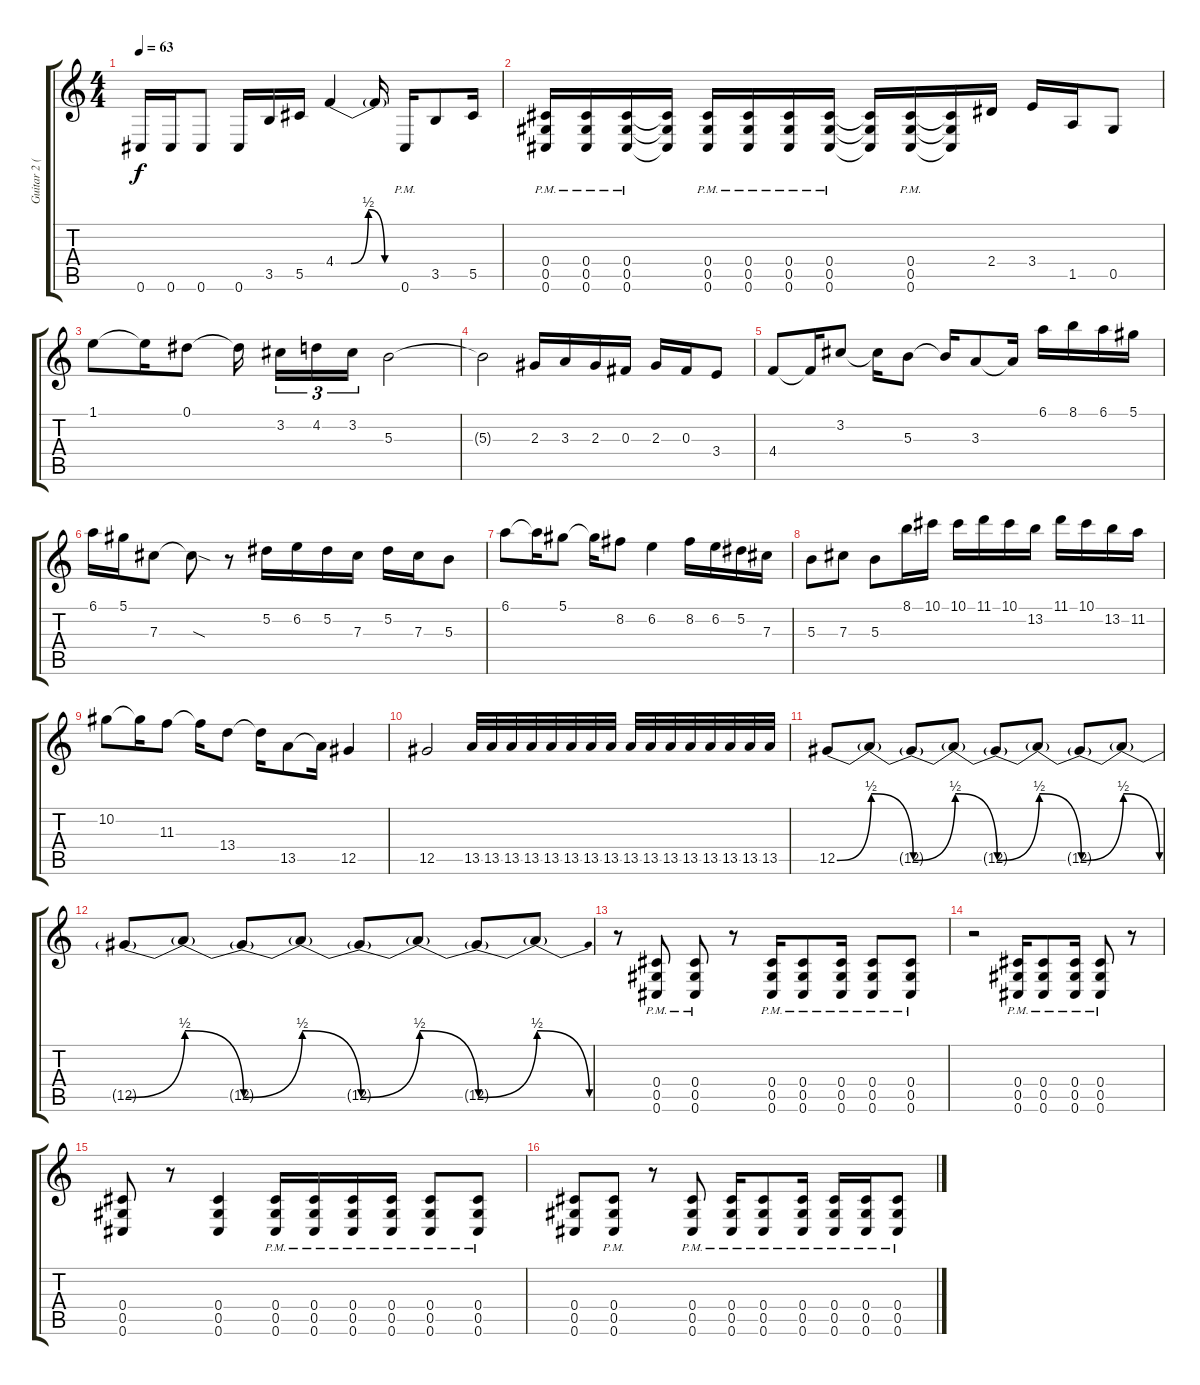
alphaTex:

\track ("Guitar 2 (Drop C#)" "Guitar 2 (") {instrument distortionguitar}
\staff {score tabs}
\tuning (Eb4 Bb3 Gb3 Db3 Ab2 Db2) {hide}
\ts (4 4)
\tempo 63
\clef g2
\ks c
0.6.16{dy f} 0.6.16 0.6.8 0.6.16 3.5.16 5.5.16 4.4{be (custom 0 0 14 0 30 2 45 0 60 0)}.4 4.4{t}.16 0.6{pm}.16 3.5.8 5.5.16 |
(0.4{pm} 0.5{pm} 0.6{pm}).16 (0.4{pm} 0.5{pm} 0.6{pm}).16 (0.4{pm} 0.5{pm} 0.6{pm}).16 (0.4{t} 0.5{t} 0.6{t}).16 (0.4{pm} 0.5{pm} 0.6{pm}).16 (0.4{pm} 0.5{pm} 0.6{pm}).16 (0.4{pm} 0.5{pm} 0.6{pm}).16 (0.4{pm} 0.5{pm} 0.6{pm}).16 (0.4{t} 0.5{t} 0.6{t}).16 (0.4{pm} 0.5{pm} 0.6{pm}).16 (0.4{t} 0.5{t} 0.6{t}).16 2.4.16 3.4.16 1.5.16 0.5.8 |
1.1.8 1.1{t}.16 0.1.8 0.1{t}.16{beam splitsecondary} 3.2.16{tu (3 2)} 4.2.16{tu (3 2)} 3.2.16{tu (3 2)} 5.3.2 |
5.3{t}.2 2.3.16 3.3.16 2.3.16 0.3.16 2.3.16 0.3.16 3.4.8 |
4.4.8 4.4{t}.16 3.2.8 3.2{t}.16 5.3.8 5.3{t}.16 3.3.8 3.3{t}.16 6.1.16 8.1.16 6.1.16 5.1.16 |
6.1.16 5.1.16 7.3.8 7.3{sod t}.8 r.8 5.2.16 6.2.16 5.2.16 7.3.16 5.2.16 7.3.16 5.3.8 |
6.1.8 6.1{t}.16 5.1.8 5.1{t}.16 8.2.8 6.2.4 8.2.16 6.2.16 5.2.16 7.3.16 |
5.3.8 7.3.8 5.3.8 8.1.16 10.1.16 10.1.16 11.1.16 10.1.16 13.2.16 11.1.16 10.1.16 13.2.16 11.2.16 |
10.2.8 10.2{t}.16 11.3.8 11.3{t}.16 13.4.8 13.4{t}.16 13.5.8 13.5{t}.16 12.5.4 |
12.5.2 13.5.32 13.5.32 13.5.32 13.5.32 13.5.32 13.5.32 13.5.32 13.5.32 13.5.32 13.5.32 13.5.32 13.5.32 13.5.32 13.5.32 13.5.32 13.5.32 |
12.5{be (bend 0 0 60 2)}.8 12.5{be (release 0 2 60 0) t}.8 12.5{be (bend 0 0 60 2) t}.8 12.5{be (release 0 2 60 0) t}.8 12.5{be (bend 0 0 60 2) t}.8 12.5{be (release 0 2 60 0) t}.8 12.5{be (bend 0 0 60 2) t}.8 12.5{be (release 0 2 60 0) t}.8 |
12.5{be (bend 0 0 60 2) t}.8 12.5{be (release 0 2 60 0) t}.8 12.5{be (bend 0 0 60 2) t}.8 12.5{be (release 0 2 60 0) t}.8 12.5{be (bend 0 0 60 2) t}.8 12.5{be (release 0 2 60 0) t}.8 12.5{be (bend 0 0 60 2) t}.8 12.5{be (release 0 2 60 0) t}.8 |
r.8 (0.4{pm} 0.5{pm} 0.6{pm}).8 (0.4{pm} 0.5{pm} 0.6{pm}).8 r.8 (0.4{pm} 0.5{pm} 0.6{pm}).16 (0.4{pm} 0.5{pm} 0.6{pm}).8 (0.4{pm} 0.5{pm} 0.6{pm}).16 (0.4{pm} 0.5{pm} 0.6{pm}).8 (0.4{pm} 0.5{pm} 0.6{pm}).8 |
r.2 (0.4{pm} 0.5{pm} 0.6{pm}).16 (0.4{pm} 0.5{pm} 0.6{pm}).8 (0.4{pm} 0.5{pm} 0.6{pm}).16 (0.4{pm} 0.5{pm} 0.6{pm}).8 r.8 |
(0.4 0.5 0.6).8 r.8 (0.4 0.5 0.6).4 (0.4{pm} 0.5{pm} 0.6{pm}).16 (0.4{pm} 0.5{pm} 0.6{pm}).16 (0.4{pm} 0.5{pm} 0.6{pm}).16 (0.4{pm} 0.5{pm} 0.6{pm}).16 (0.4{pm} 0.5{pm} 0.6{pm}).8 (0.4{pm} 0.5{pm} 0.6{pm}).8 |
(0.4 0.5 0.6).8 (0.4{pm} 0.5{pm} 0.6{pm}).8 r.8 (0.4{pm} 0.5{pm} 0.6{pm}).8 (0.4{pm} 0.5{pm} 0.6{pm}).16 (0.4{pm} 0.5{pm} 0.6{pm}).8 (0.4{pm} 0.5{pm} 0.6{pm}).16 (0.4{pm} 0.5{pm} 0.6{pm}).16 (0.4{pm} 0.5{pm} 0.6{pm}).16 (0.4{pm} 0.5{pm} 0.6{pm}).8
